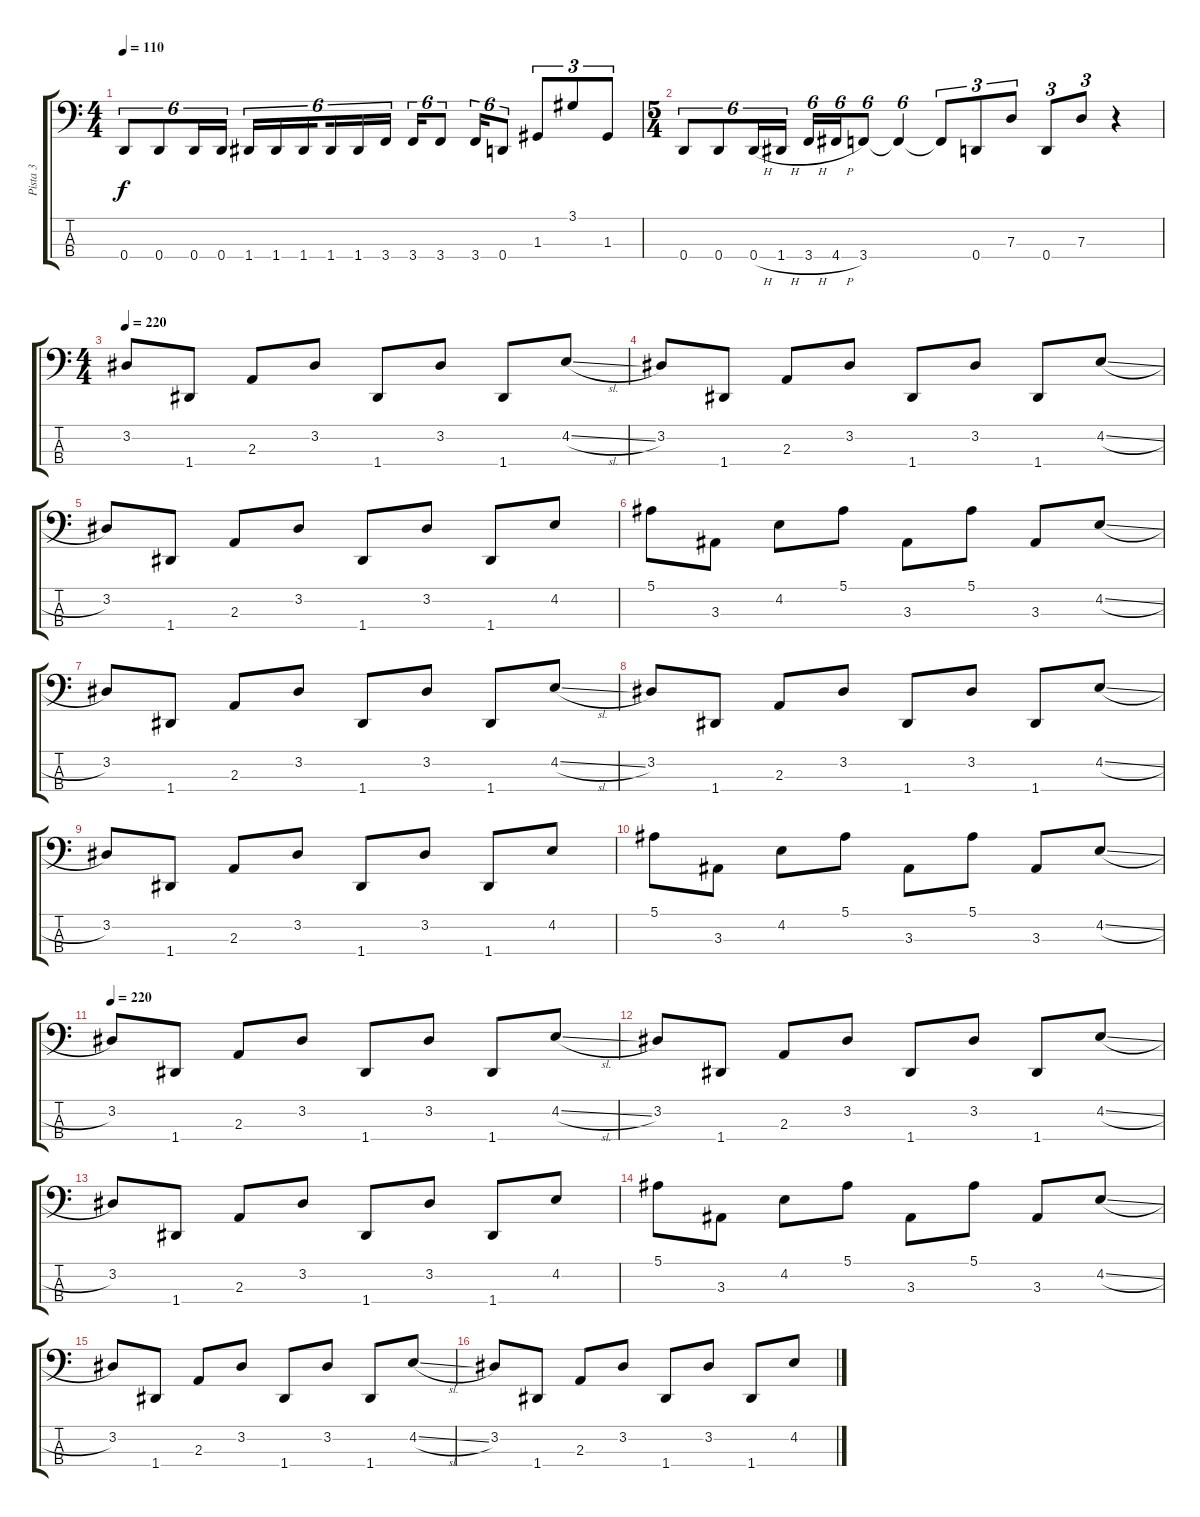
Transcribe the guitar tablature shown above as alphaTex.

\track ("Pista 3" "Pista 3") {instrument electricbassfinger}
\staff {score tabs}
\tuning (F2 C2 G1 D1) {hide}
\ts (4 4)
\tempo 110
\clef f4
\ks c
0.4.8{tu (6 4) dy f} 0.4.8{tu (6 4)} 0.4.16{tu (6 4)} 0.4.16{tu (6 4)} 1.4.16{tu (6 4)} 1.4.16{tu (6 4)} 1.4.16{tu (6 4) beam splitsecondary} 1.4.16{tu (6 4)} 1.4.16{tu (6 4)} 3.4.16{tu (6 4)} 3.4.16{tu (6 4)} 3.4.8{tu (6 4)} 3.4.16{tu (6 4)} 0.4.8{tu (6 4)} 1.3.8{tu (3 2)} 3.1.8{tu (3 2)} 1.3.8{tu (3 2)} |
\ts (5 4)
0.4.8{tu (6 4)} 0.4.8{tu (6 4)} 0.4{h}.16{tu (6 4)} 1.4{h}.16{tu (6 4)} 3.4{h}.16{tu (6 4)} 4.4{h}.16{tu (6 4)} 3.4.8{tu (6 4)} 3.4{t}.4{tu (6 4)} 3.4{t}.8{tu (3 2)} 0.4.8{tu (3 2)} 7.3.8{tu (3 2)} 0.4.8{tu (3 2)} 7.3.8{tu (3 2)} r.4 |
\ts (4 4)
\tempo 220
3.2.8 1.4.8 2.3.8 3.2.8 1.4.8 3.2.8 1.4.8 4.2{sl}.8 |
3.2.8 1.4.8 2.3.8 3.2.8 1.4.8 3.2.8 1.4.8 4.2{sl}.8 |
3.2.8 1.4.8 2.3.8 3.2.8 1.4.8 3.2.8 1.4.8 4.2.8 |
5.1.8 3.3.8 4.2.8 5.1.8 3.3.8 5.1.8 3.3.8 4.2{sl}.8 |
3.2.8 1.4.8 2.3.8 3.2.8 1.4.8 3.2.8 1.4.8 4.2{sl}.8 |
3.2.8 1.4.8 2.3.8 3.2.8 1.4.8 3.2.8 1.4.8 4.2{sl}.8 |
3.2.8 1.4.8 2.3.8 3.2.8 1.4.8 3.2.8 1.4.8 4.2.8 |
5.1.8 3.3.8 4.2.8 5.1.8 3.3.8 5.1.8 3.3.8 4.2{sl}.8 |
\tempo 220
3.2.8 1.4.8 2.3.8 3.2.8 1.4.8 3.2.8 1.4.8 4.2{sl}.8 |
3.2.8 1.4.8 2.3.8 3.2.8 1.4.8 3.2.8 1.4.8 4.2{sl}.8 |
3.2.8 1.4.8 2.3.8 3.2.8 1.4.8 3.2.8 1.4.8 4.2.8 |
5.1.8 3.3.8 4.2.8 5.1.8 3.3.8 5.1.8 3.3.8 4.2{sl}.8 |
3.2.8 1.4.8 2.3.8 3.2.8 1.4.8 3.2.8 1.4.8 4.2{sl}.8 |
3.2.8 1.4.8 2.3.8 3.2.8 1.4.8 3.2.8 1.4.8 4.2{sl}.8
